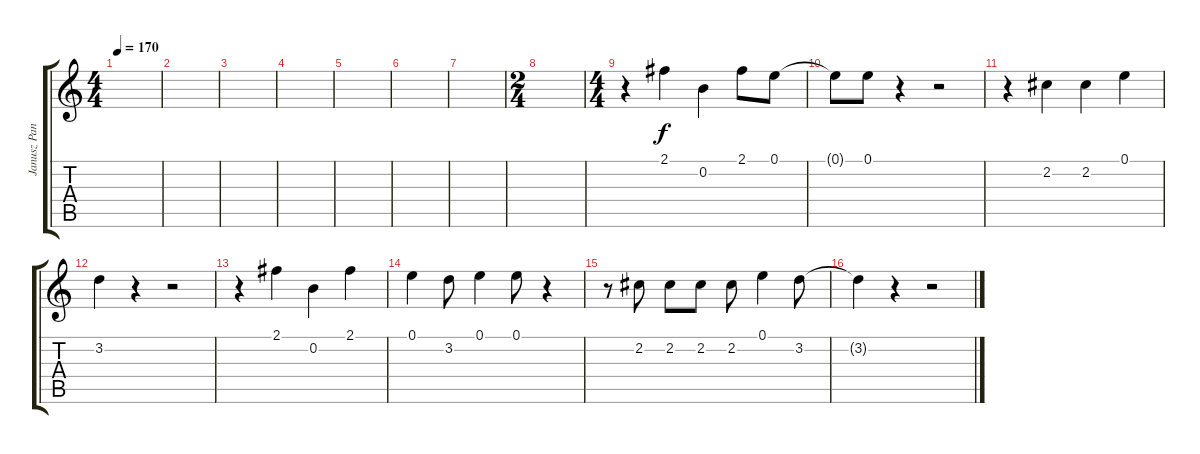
\track ("Janusz Panasewicz" "Janusz Pan") {instrument electricguitarjazz}
\staff {score tabs}
\tuning (E4 B3 G3 D3 A2 E2) {hide}
\ts (4 4)
\tempo 170
\clef g2
\ks c
|
|
|
|
|
|
|
\ts (2 4)
|
\ts (4 4)
r.4 2.1.4 0.2.4 2.1.8 0.1.8 |
0.1{t}.8 0.1.8 r.4 r.2 |
r.4 2.2.4 2.2.4 0.1.4 |
3.2.4 r.4 r.2 |
r.4 2.1.4 0.2.4 2.1.4 |
0.1.4 3.2.8 0.1.4 0.1.8 r.4 |
r.8 2.2.8 2.2.8 2.2.8 2.2.8 0.1.4 3.2.8 |
3.2{t}.4 r.4 r.2
